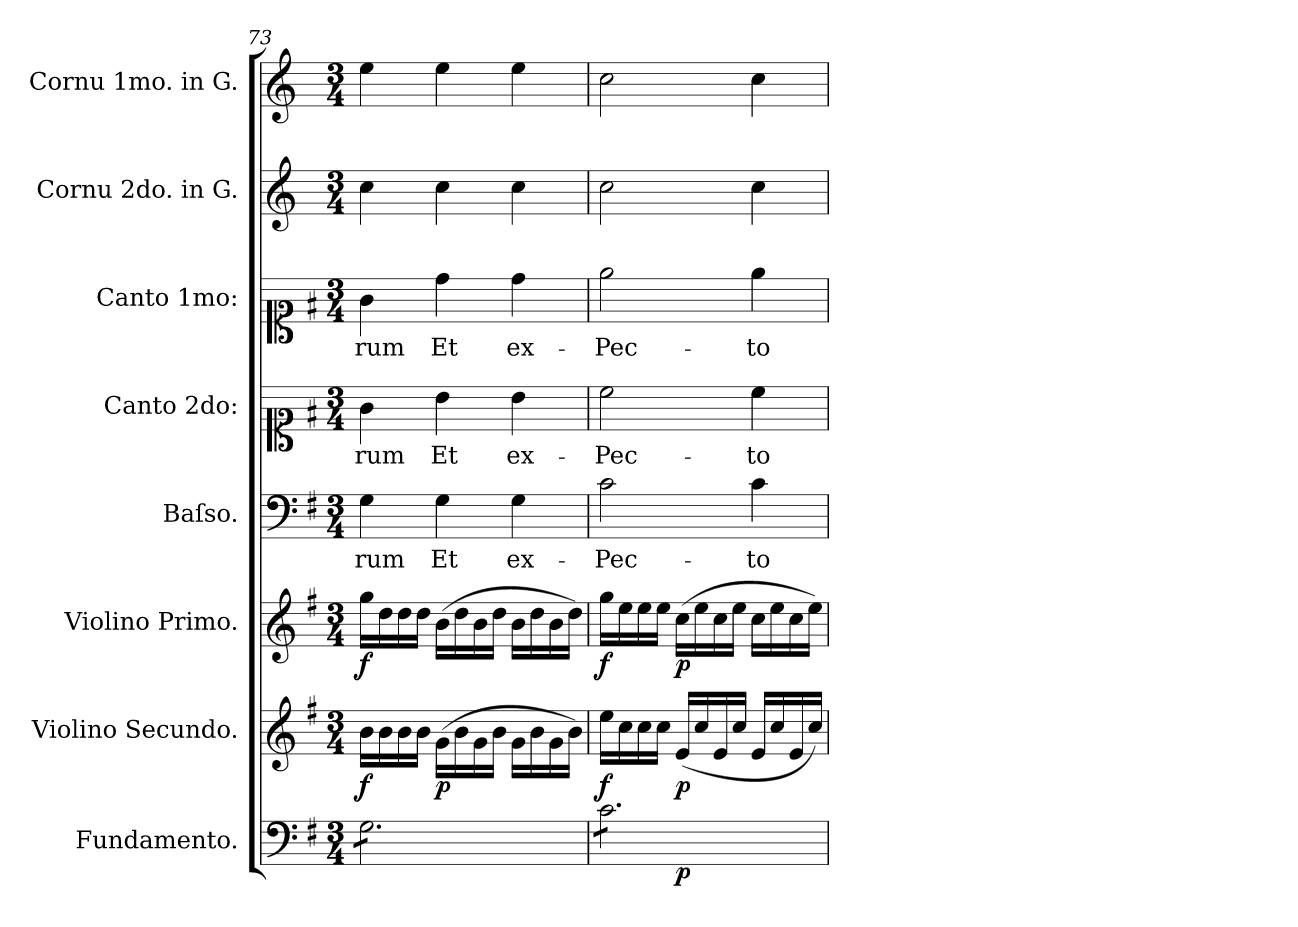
**kern	**dynam	**kern	**dynam	**kern	**dynam	**kern	**text	**kern	**text	**kern	**text	**kern	**kern
*part8	*part8	*part7	*part7	*part6	*part6	*part5	*part5	*part4	*part4	*part3	*part3	*part2	*part1
*staff8	*staff8	*staff7	*staff7	*staff6	*staff6	*staff5	*staff5	*staff4	*staff4	*staff3	*staff3	*staff2	*staff1
*I"Fundamento.	*	*I"Violino Secundo.	*	*I"Violino Primo.	*	*I"Baſso.	*	*I"Canto 2do:	*	*I"Canto 1mo:	*	*I"Cornu 2do. in G.	*I"Cornu 1mo. in G.
*	*	*I'vl 2	*	*I'vl 1	*	*I'B	*	*	*	*	*	*I'cor 2 in G	*I'cor 1 in G
*clefF4	*	*clefG2	*	*clefG2	*	*clefF4	*	*clefC1	*	*clefC1	*	*clefG2	*clefG2
*	*	*	*	*	*	*	*	*	*	*	*	*ITrd3c5	*ITrd3c5
*k[f#]	*	*k[f#]	*	*k[f#]	*	*k[f#]	*	*k[f#]	*	*k[f#]	*	*k[f#]	*k[f#]
*G:	*	*G:	*	*G:	*	*G:	*	*G:	*	*G:	*	*G:	*G:
*M3/4	*	*M3/4	*	*M3/4	*	*M3/4	*	*M3/4	*	*M3/4	*	*M3/4	*M3/4
=73	=73	=73	=73	=73	=73	=73	=73	=73	=73	=73	=73	=73	=73
*^	*	*	*	*	*	*	*	*	*	*	*	*	*
*tremolo	*	*	*	*	*	*	*	*	*	*	*	*	*	*
8G\L	4ryy	for	16b\LL	f	16gg\LL	f	4G\	-rum	4g\	-rum	4g\	-rum	4g\	4b\
.	.	.	16b\	.	16dd\	.	.	.	.	.	.	.	.	.
8G\	.	.	16b\	.	16dd\	.	.	.	.	.	.	.	.	.
.	.	.	16b\JJ	.	16dd\JJ	.	.	.	.	.	.	.	.	.
8G\	2ryy	pia	(16g\LL	p	(16b\LL	pia	4G\	Et	4b\	Et	4dd\	Et	4g\	4b\
.	.	.	16b\	.	16dd\	.	.	.	.	.	.	.	.	.
8G\	.	.	16g\	.	16b\	.	.	.	.	.	.	.	.	.
.	.	.	16b\JJ	.	16dd\JJ	.	.	.	.	.	.	.	.	.
8G\	.	.	16g\LL	.	16b\LL	.	4G\	ex-	4b\	ex-	4dd\	ex-	4g\	4b\
.	.	.	16b\	.	16dd\	.	.	.	.	.	.	.	.	.
8G\J	.	.	16g\	.	16b\	.	.	.	.	.	.	.	.	.
.	.	.	16b\JJ)	.	16dd\JJ)	.	.	.	.	.	.	.	.	.
=74	=74	=74	=74	=74	=74	=74	=74	=74	=74	=74	=74	=74	=74	=74
8c\L	4ryy	for	16ee\LL	f	16gg\LL	f	2c\	-Pec-	2cc\	-Pec-	2ee\	-Pec-	2g\	2g\
.	.	.	16cc\	.	16ee\	.	.	.	.	.	.	.	.	.
8c\	.	.	16cc\	.	16ee\	.	.	.	.	.	.	.	.	.
.	.	.	16cc\JJ	.	16ee\JJ	.	.	.	.	.	.	.	.	.
8c\	2ryy	p.	(16e/LL	p	(16cc\LL	p	.	.	.	.	.	.	.	.
.	.	.	16cc/	.	16ee\	.	.	.	.	.	.	.	.	.
8c\	.	.	16e/	.	16cc\	.	.	.	.	.	.	.	.	.
.	.	.	16cc/JJ	.	16ee\JJ	.	.	.	.	.	.	.	.	.
8c\	.	.	16e/LL	.	16cc\LL	.	4c\	-to	4cc\	-to	4ee\	-to	4g\	4g\
.	.	.	16cc/	.	16ee\	.	.	.	.	.	.	.	.	.
8c\J	.	.	16e/	.	16cc\	.	.	.	.	.	.	.	.	.
*Xtremolo	*	*	*	*	*	*	*	*	*	*	*	*	*	*
.	.	.	16cc/JJ)	.	16ee\JJ)	.	.	.	.	.	.	.	.	.
*v	*v	*	*	*	*	*	*	*	*	*	*	*	*	*
=	=	=	=	=	=	=	=	=	=	=	=	=	=
*-	*-	*-	*-	*-	*-	*-	*-	*-	*-	*-	*-	*-	*-
